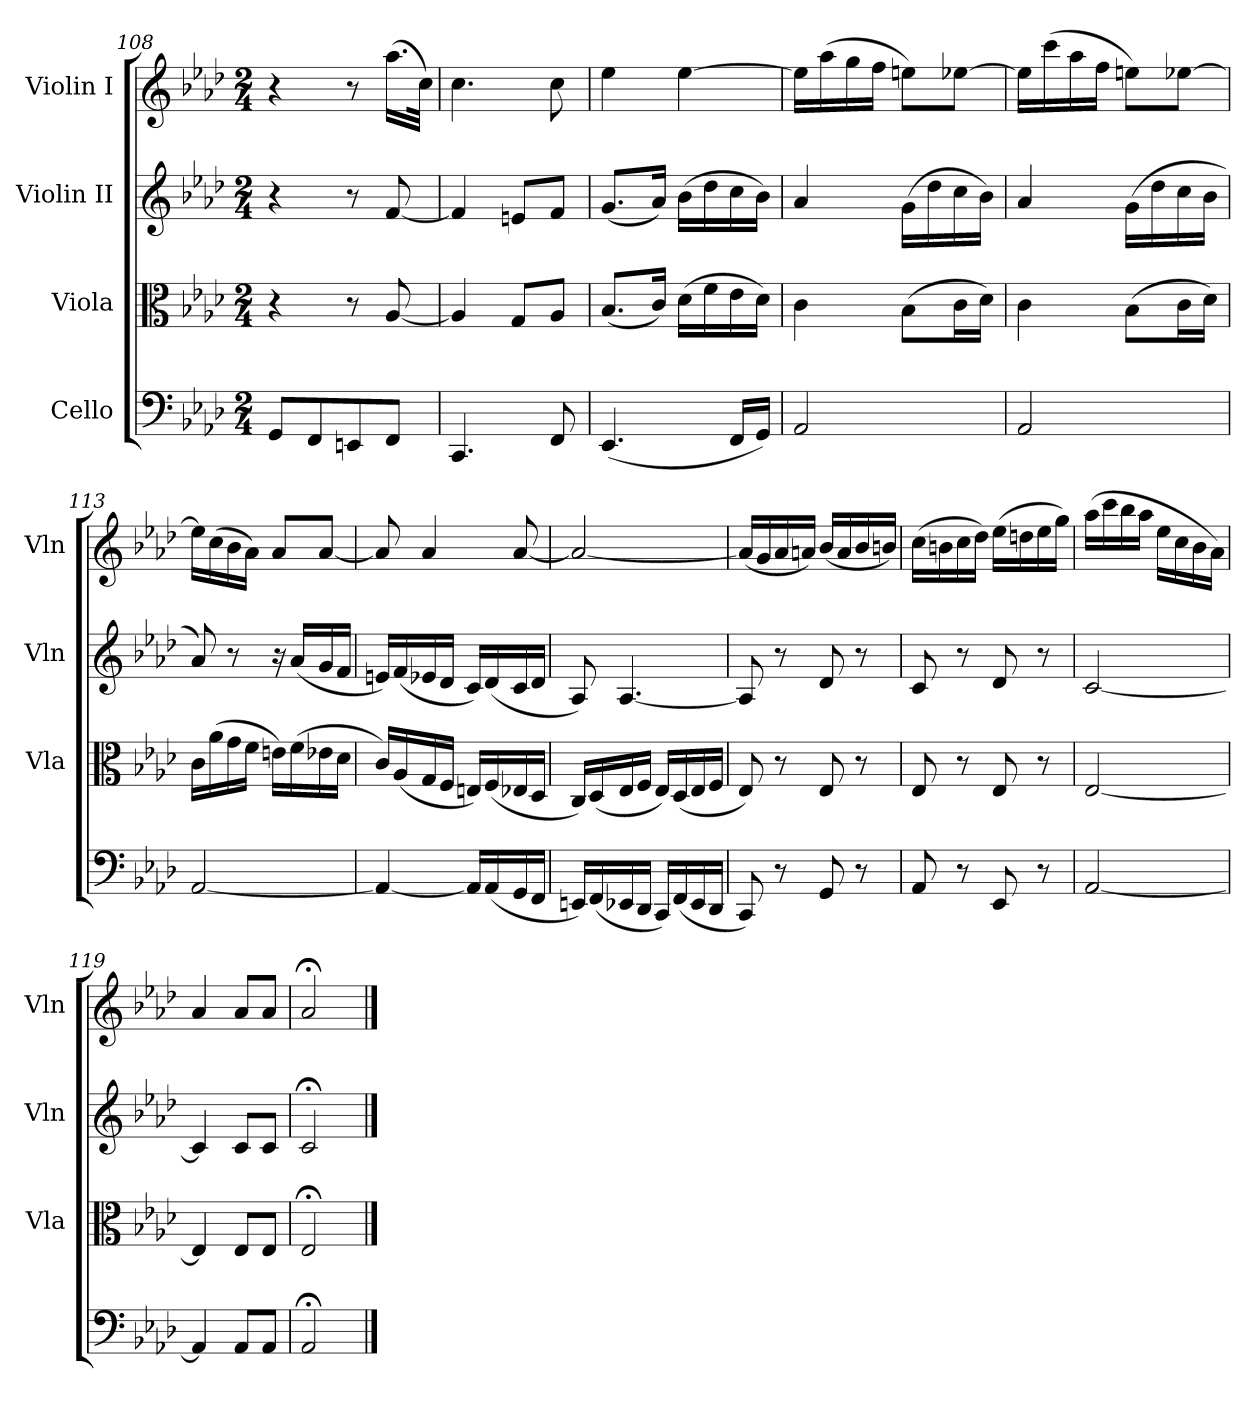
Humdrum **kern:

**kern	**kern	**kern	**kern
*part4	*part3	*part2	*part1
*staff4	*staff3	*staff2	*staff1
*I"Cello	*I"Viola	*I"Violin II	*I"Violin I
*	*I'Vla	*I'Vln	*I'Vln
*clefF4	*clefC3	*clefG2	*clefG2
*k[b-e-a-d-]	*k[b-e-a-d-]	*k[b-e-a-d-]	*k[b-e-a-d-]
*M2/4	*M2/4	*M2/4	*M2/4
=108	=108	=108	=108
8GG/L	4r	4r	4r
8FF/	.	.	.
8EEn/	8r	8r	8r
8FF/J	[8A-/	[8f/	(>16.aa-\LL
.	.	.	32cc\JJk)
=109	=109	=109	=109
4.CC/	4A-/]	4f/]	4.cc\
.	8G/L	8en/L	.
8FF/	8A-/J	8f/J	8cc\
!!LO:LB:g=z
=110	=110	=110	=110
(<4.EE-/	(<8.B-/L	(<8.g/L	4ee-\
.	16c/Jk)	16a-/Jk)	.
.	(>16d-\LL	(>16b-\LL	[4ee-\
.	16f\	16dd-\	.
16FF/LL	16e-\	16cc\	.
16GG/JJ)	16d-\JJ)	16b-\JJ)	.
=111	=111	=111	=111
2AA-/	4c\	4a-/	16ee-\LL]
.	.	.	(>16aa-\
.	.	.	16gg\
.	.	.	16ff\JJ
.	(>8B-\L	(>16g\LL	8een\L)
.	.	16dd-\	.
.	16c\L	16cc\	[8ee-X\J
.	16d-\JJ)	16b-\JJ)	.
=112	=112	=112	=112
2AA-/	4c\	4a-/	16ee-\LL]
.	.	.	(>16ccc\
.	.	.	16aa-\
.	.	.	16ff\JJ
.	(>8B-\L	(>16g\LL	8een\L)
.	.	16dd-\	.
.	16c\L	16cc\	[8ee-X\J
.	16d-\JJ)	16b-\JJ	.
=113	=113	=113	=113
[2AA-/	16c\LL	8a-/)	16ee-\LL]
.	(>16a-\	.	(>16cc\
.	16g\	8r	16b-\
.	16f\JJ	.	16a-\JJ)
.	16en\LL)	16r	8a-/L
.	(>16f\	(<16a-/LL	.
.	16e-X\	16g/	[8a-/J
.	16d-\JJ	16f/JJ	.
=114	=114	=114	=114
4AA-/_	16c/LL)	16en/LL)	8a-/]
.	(<16A-/	(<16f/	.
.	16G/	16e-X/	4a-/
.	16F/JJ	16d-/JJ	.
16AA-/LL]	16En/LL)	16c/LL)	.
(<16AA-/	(<16F/	(<16d-/	.
16GG/	16E-X/	16c/	[8a-/
16FF/JJ	16D-/JJ	16d-/JJ	.
=115	=115	=115	=115
16EEn/LL)	16C/LL)	8A-/)	2a-/_
(<16FF/	(<16D-/	.	.
16EE-X/	16E-/	[4.A-/	.
16DD-/JJ	16F/JJ	.	.
16CC/LL)	16E-/LL)	.	.
(<16FF/	(<16D-/	.	.
16EE-/	16E-/	.	.
16DD-/JJ	16F/JJ	.	.
=116	=116	=116	=116
8CC/)	8E-/)	8A-/]	(<16a-/LL]
.	.	.	16g/
8r	8r	8r	16a-/
.	.	.	16an/JJ)
8GG/	8E-/	8d-/	(<16b-/LL
.	.	.	16a/
8r	8r	8r	16b-/
.	.	.	16bn/JJ)
=117	=117	=117	=117
8AA-/	8E-/	8c/	(>16cc\LL
.	.	.	16bn\
8r	8r	8r	16cc\
.	.	.	16dd-\JJ)
8EE-/	8E-/	8d-/	(>16ee-\LL
.	.	.	16ddn\
8r	8r	8r	16ee-\
.	.	.	16gg\JJ)
=118	=118	=118	=118
[2AA-/	[2E-/	[2c/	(>16aa-\LL
.	.	.	16ccc\
.	.	.	16bb-\
.	.	.	16aa-\JJ
.	.	.	16ee-\LL
.	.	.	16cc\
.	.	.	16b-\
.	.	.	16a-\JJ)
!!LO:LB:g=z
=119	=119	=119	=119
4AA-/]	4E-/]	4c/]	4a-/
8AA-/L	8E-/L	8c/L	8a-/L
8AA-/J	8E-/J	8c/J	8a-/J
=120	=120	=120	=120
2AA-;</	2E-;</	2c;</	2a-;</
==	==	==	==
*-	*-	*-	*-
